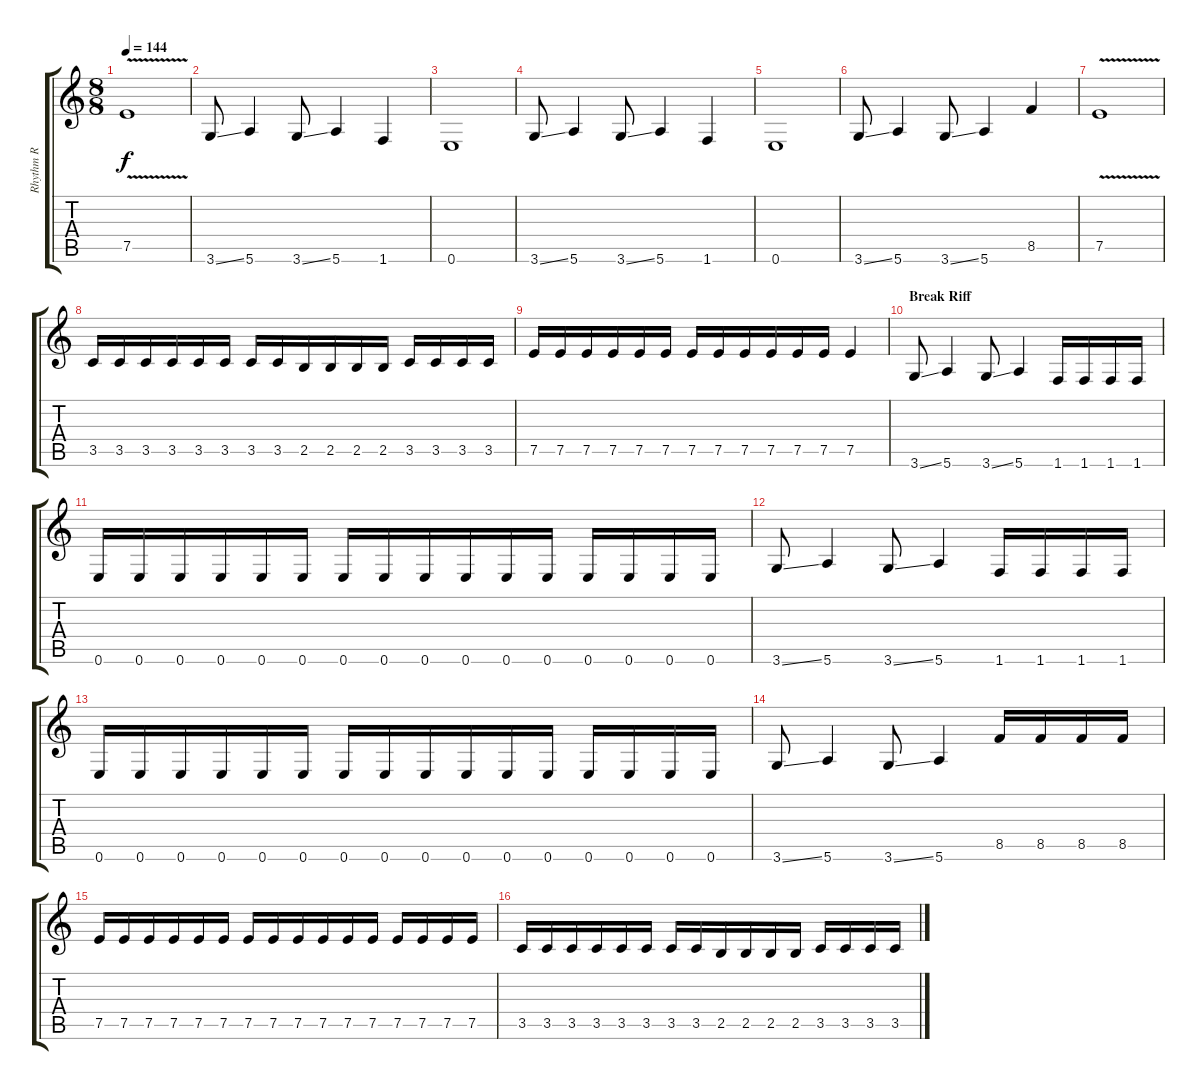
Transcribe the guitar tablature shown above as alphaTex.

\track ("Rhythm R" "Rhythm R") {instrument overdrivenguitar}
\staff {score tabs}
\tuning (E4 B3 G3 D3 A2 E2) {hide}
\ts (8 8)
\tempo 144
\clef g2
\ks c
7.5{v}.1{dy f} |
3.6{ss}.8 5.6.4 3.6{ss}.8 5.6.4 1.6.4 |
0.6.1 |
3.6{ss}.8 5.6.4 3.6{ss}.8 5.6.4 1.6.4 |
0.6.1 |
3.6{ss}.8 5.6.4 3.6{ss}.8 5.6.4 8.5.4 |
7.5{v}.1 |
3.5.16 3.5.16 3.5.16 3.5.16 3.5.16 3.5.16 3.5.16 3.5.16 2.5.16 2.5.16 2.5.16 2.5.16 3.5.16 3.5.16 3.5.16 3.5.16 |
7.5.16 7.5.16 7.5.16 7.5.16 7.5.16 7.5.16 7.5.16 7.5.16 7.5.16 7.5.16 7.5.16 7.5.16 7.5.4 |
\section ("" "Break Riff")
3.6{ss}.8 5.6.4 3.6{ss}.8 5.6.4 1.6.16 1.6.16 1.6.16 1.6.16 |
0.6.16 0.6.16 0.6.16 0.6.16 0.6.16 0.6.16 0.6.16 0.6.16 0.6.16 0.6.16 0.6.16 0.6.16 0.6.16 0.6.16 0.6.16 0.6.16 |
3.6{ss}.8 5.6.4 3.6{ss}.8 5.6.4 1.6.16 1.6.16 1.6.16 1.6.16 |
0.6.16 0.6.16 0.6.16 0.6.16 0.6.16 0.6.16 0.6.16 0.6.16 0.6.16 0.6.16 0.6.16 0.6.16 0.6.16 0.6.16 0.6.16 0.6.16 |
3.6{ss}.8 5.6.4 3.6{ss}.8 5.6.4 8.5.16 8.5.16 8.5.16 8.5.16 |
7.5.16 7.5.16 7.5.16 7.5.16 7.5.16 7.5.16 7.5.16 7.5.16 7.5.16 7.5.16 7.5.16 7.5.16 7.5.16 7.5.16 7.5.16 7.5.16 |
3.5.16 3.5.16 3.5.16 3.5.16 3.5.16 3.5.16 3.5.16 3.5.16 2.5.16 2.5.16 2.5.16 2.5.16 3.5.16 3.5.16 3.5.16 3.5.16
